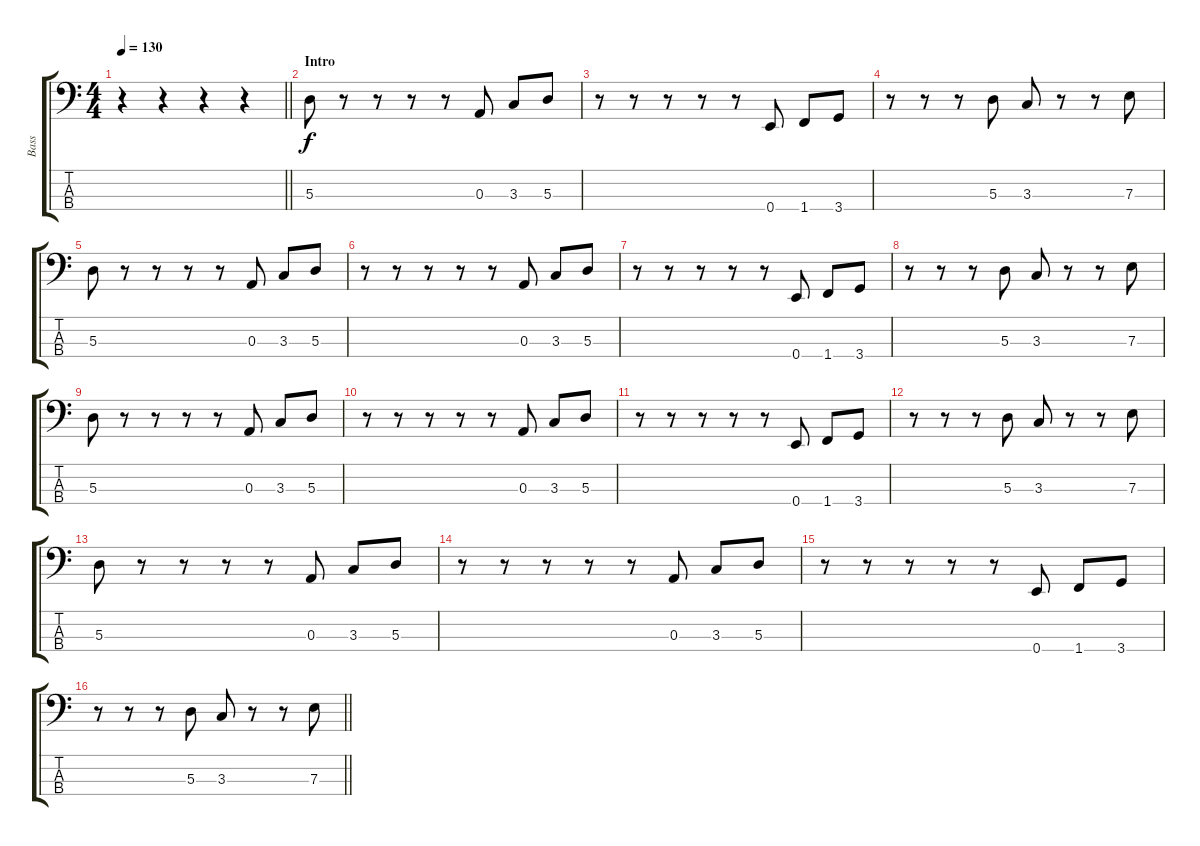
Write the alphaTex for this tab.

\track ("Bass" "Bass") {instrument electricbassfinger}
\staff {score tabs}
\tuning (G2 D2 A1 E1) {hide}
\ts (4 4)
\tempo 130
\clef f4
\barLineRight lightlight
\ks c
r.4{dy f instrument electricbassfinger} r.4 r.4 r.4 |
\section ("" "Intro")
5.3.8 r.8 r.8 r.8 r.8 0.3.8 3.3.8 5.3.8 |
r.8 r.8 r.8 r.8 r.8 0.4.8 1.4.8 3.4.8 |
r.8 r.8 r.8 5.3.8 3.3.8 r.8 r.8 7.3.8 |
5.3.8 r.8 r.8 r.8 r.8 0.3.8 3.3.8 5.3.8 |
r.8 r.8 r.8 r.8 r.8 0.3.8 3.3.8 5.3.8 |
r.8 r.8 r.8 r.8 r.8 0.4.8 1.4.8 3.4.8 |
r.8 r.8 r.8 5.3.8 3.3.8 r.8 r.8 7.3.8 |
5.3.8 r.8 r.8 r.8 r.8 0.3.8 3.3.8 5.3.8 |
r.8 r.8 r.8 r.8 r.8 0.3.8 3.3.8 5.3.8 |
r.8 r.8 r.8 r.8 r.8 0.4.8 1.4.8 3.4.8 |
r.8 r.8 r.8 5.3.8 3.3.8 r.8 r.8 7.3.8 |
5.3.8 r.8 r.8 r.8 r.8 0.3.8 3.3.8 5.3.8 |
r.8 r.8 r.8 r.8 r.8 0.3.8 3.3.8 5.3.8 |
r.8 r.8 r.8 r.8 r.8 0.4.8 1.4.8 3.4.8 |
\barLineRight lightlight
r.8 r.8 r.8 5.3.8 3.3.8 r.8 r.8 7.3.8
